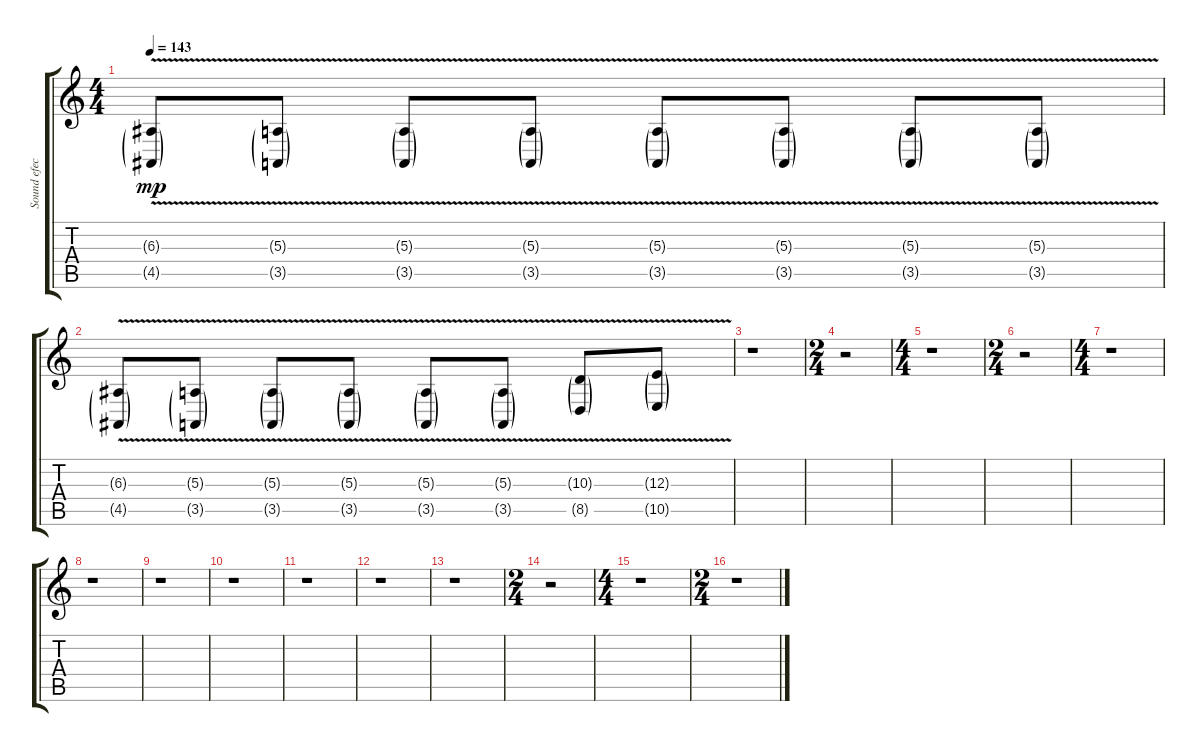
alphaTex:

\track ("Sound efect" "Sound efec") {instrument lead2sawtooth}
\staff {score tabs}
\tuning (Db4 Ab3 E3 B2 Gb2 B1) {hide}
\ts (4 4)
\tempo 143
\clef g2
\ks c
(6.3{v g} 4.5{v g}).8{dy mp} (5.3{v g} 3.5{v g}).8 (5.3{v g} 3.5{v g}).8 (5.3{v g} 3.5{v g}).8 (5.3{v g} 3.5{v g}).8 (5.3{v g} 3.5{v g}).8 (5.3{v g} 3.5{v g}).8 (5.3{v g} 3.5{v g}).8 |
(6.3{v g} 4.5{v g}).8 (5.3{v g} 3.5{v g}).8 (5.3{v g} 3.5{v g}).8 (5.3{v g} 3.5{v g}).8 (5.3{v g} 3.5{v g}).8 (5.3{v g} 3.5{v g}).8 (10.3{v g} 8.5{v g}).8 (12.3{v g} 10.5{v g}).8 |
r.1 |
\ts (2 4)
r.2 |
\ts (4 4)
r.1 |
\ts (2 4)
r.2 |
\ts (4 4)
r.1 |
r.1 |
r.1 |
r.1 |
r.1 |
r.1 |
r.1 |
\ts (2 4)
r.2 |
\ts (4 4)
r.1 |
\ts (2 4)
r.1
